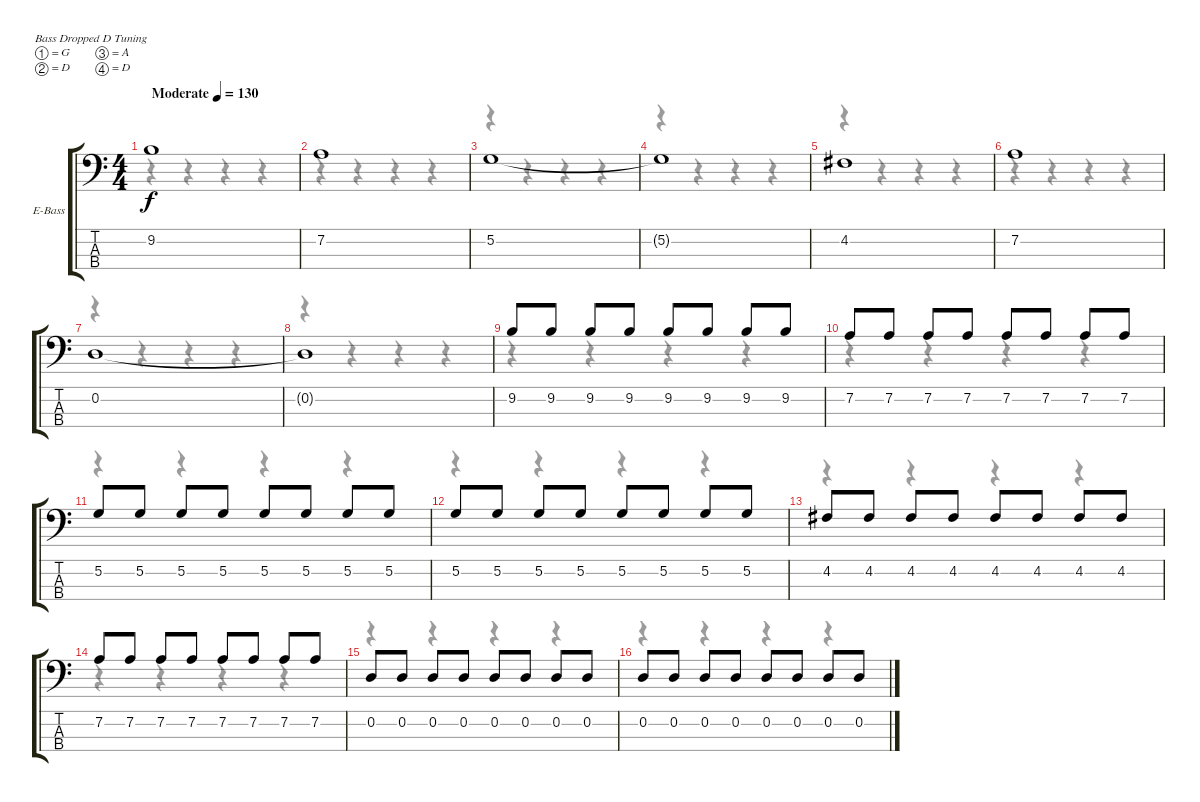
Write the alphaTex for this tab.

\bracketExtendMode groupsimilarinstruments
\firstSystemTrackNameOrientation horizontal
\otherSystemsTrackNameOrientation horizontal
\track ("Bass" "E-Bass") {instrument electricbassfinger}
\staff {score tabs}
\tuning (G2 D2 A1 D1)
\voice
\ts (4 4)
\beaming (8 2 2 2 2)
\tempo (130 "Moderate")
\clef f4
\ks c
9.2.1{dy f instrument electricbassfinger} |
7.2.1 |
5.2.1 |
5.2{t}.1 |
4.2.1 |
7.2.1 |
0.2.1 |
0.2{t}.1 |
9.2.8 9.2.8 9.2.8 9.2.8 9.2.8 9.2.8 9.2.8 9.2.8 |
7.2.8 7.2.8 7.2.8 7.2.8 7.2.8 7.2.8 7.2.8 7.2.8 |
5.2.8 5.2.8 5.2.8 5.2.8 5.2.8 5.2.8 5.2.8 5.2.8 |
5.2.8 5.2.8 5.2.8 5.2.8 5.2.8 5.2.8 5.2.8 5.2.8 |
4.2.8 4.2.8 4.2.8 4.2.8 4.2.8 4.2.8 4.2.8 4.2.8 |
7.2.8 7.2.8 7.2.8 7.2.8 7.2.8 7.2.8 7.2.8 7.2.8 |
0.2.8 0.2.8 0.2.8 0.2.8 0.2.8 0.2.8 0.2.8 0.2.8 |
0.2.8 0.2.8 0.2.8 0.2.8 0.2.8 0.2.8 0.2.8 0.2.8
\voice
\clef f4
\ottava regular
\simile none
\ks c
r.4{dy mf} r.4 r.4 r.4 |
r.4 r.4 r.4 r.4 |
r.4 r.4 r.4 r.4 |
r.4 r.4 r.4 r.4 |
r.4 r.4 r.4 r.4 |
r.4 r.4 r.4 r.4 |
r.4 r.4 r.4 r.4 |
r.4 r.4 r.4 r.4 |
r.4 r.4 r.4 r.4 |
r.4 r.4 r.4 r.4 |
r.4 r.4 r.4 r.4 |
r.4 r.4 r.4 r.4 |
r.4 r.4 r.4 r.4 |
r.4 r.4 r.4 r.4 |
r.4 r.4 r.4 r.4 |
r.4 r.4 r.4 r.4
